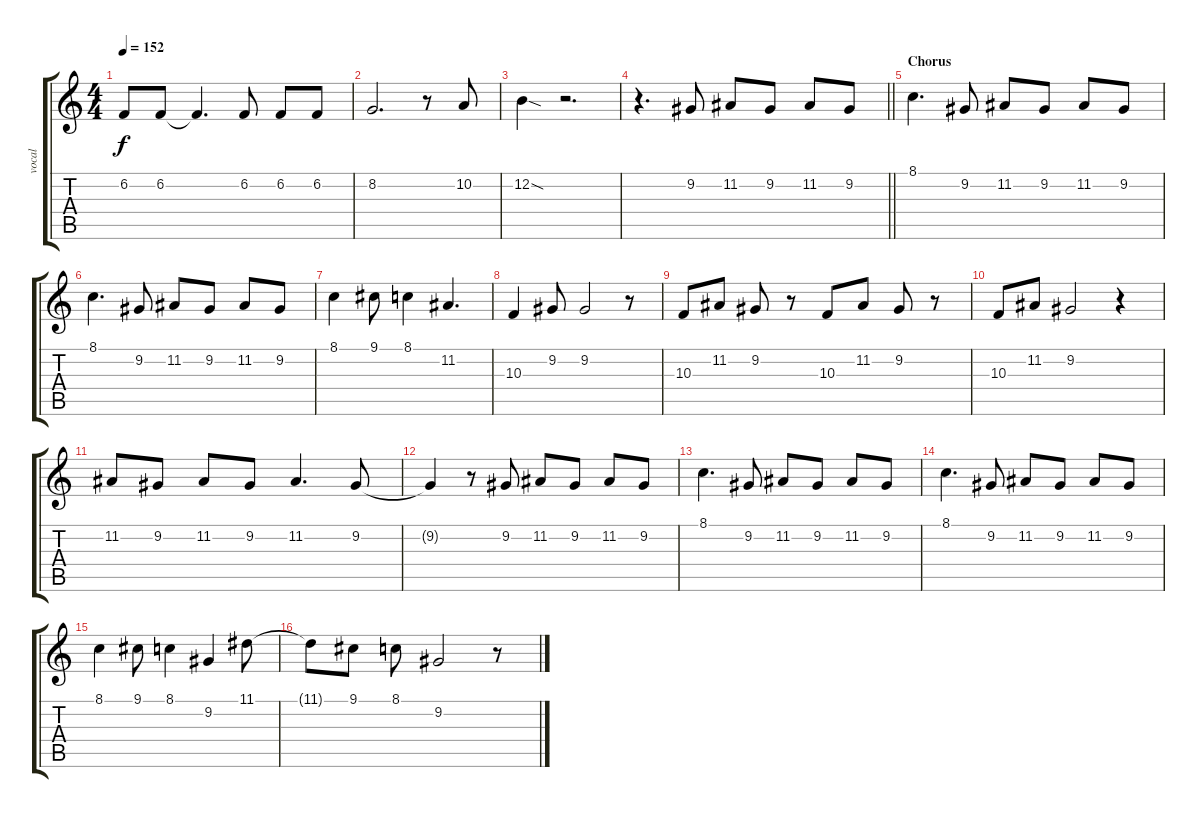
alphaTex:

\track ("vocal" "vocal") {instrument lead1square}
\staff {score tabs}
\tuning (E4 B3 G3 D3 A2 E2) {hide}
\ts (4 4)
\tempo 152
\clef g2
\ks c
6.2.8{dy f} 6.2.8 6.2{t}.4{d} 6.2.8 6.2.8 6.2.8 |
8.2.2{d} r.8 10.2.8 |
12.2{sod}.4 r.2{d} |
\barLineRight lightlight
r.4{d} 9.2.8 11.2.8 9.2.8 11.2.8 9.2.8 |
\section ("" "Chorus")
8.1.4{d} 9.2.8 11.2.8 9.2.8 11.2.8 9.2.8 |
8.1.4{d} 9.2.8 11.2.8 9.2.8 11.2.8 9.2.8 |
8.1.4 9.1.8 8.1.4 11.2.4{d} |
10.3.4 9.2.8 9.2.2 r.8 |
10.3.8 11.2.8 9.2.8 r.8 10.3.8 11.2.8 9.2.8 r.8 |
10.3.8 11.2.8 9.2.2 r.4 |
11.2.8 9.2.8 11.2.8 9.2.8 11.2.4{d} 9.2.8 |
9.2{t}.4 r.8 9.2.8 11.2.8 9.2.8 11.2.8 9.2.8 |
8.1.4{d} 9.2.8 11.2.8 9.2.8 11.2.8 9.2.8 |
8.1.4{d} 9.2.8 11.2.8 9.2.8 11.2.8 9.2.8 |
8.1.4 9.1.8 8.1.4 9.2.4 11.1.8 |
11.1{t}.8 9.1.8 8.1.8 9.2.2 r.8
